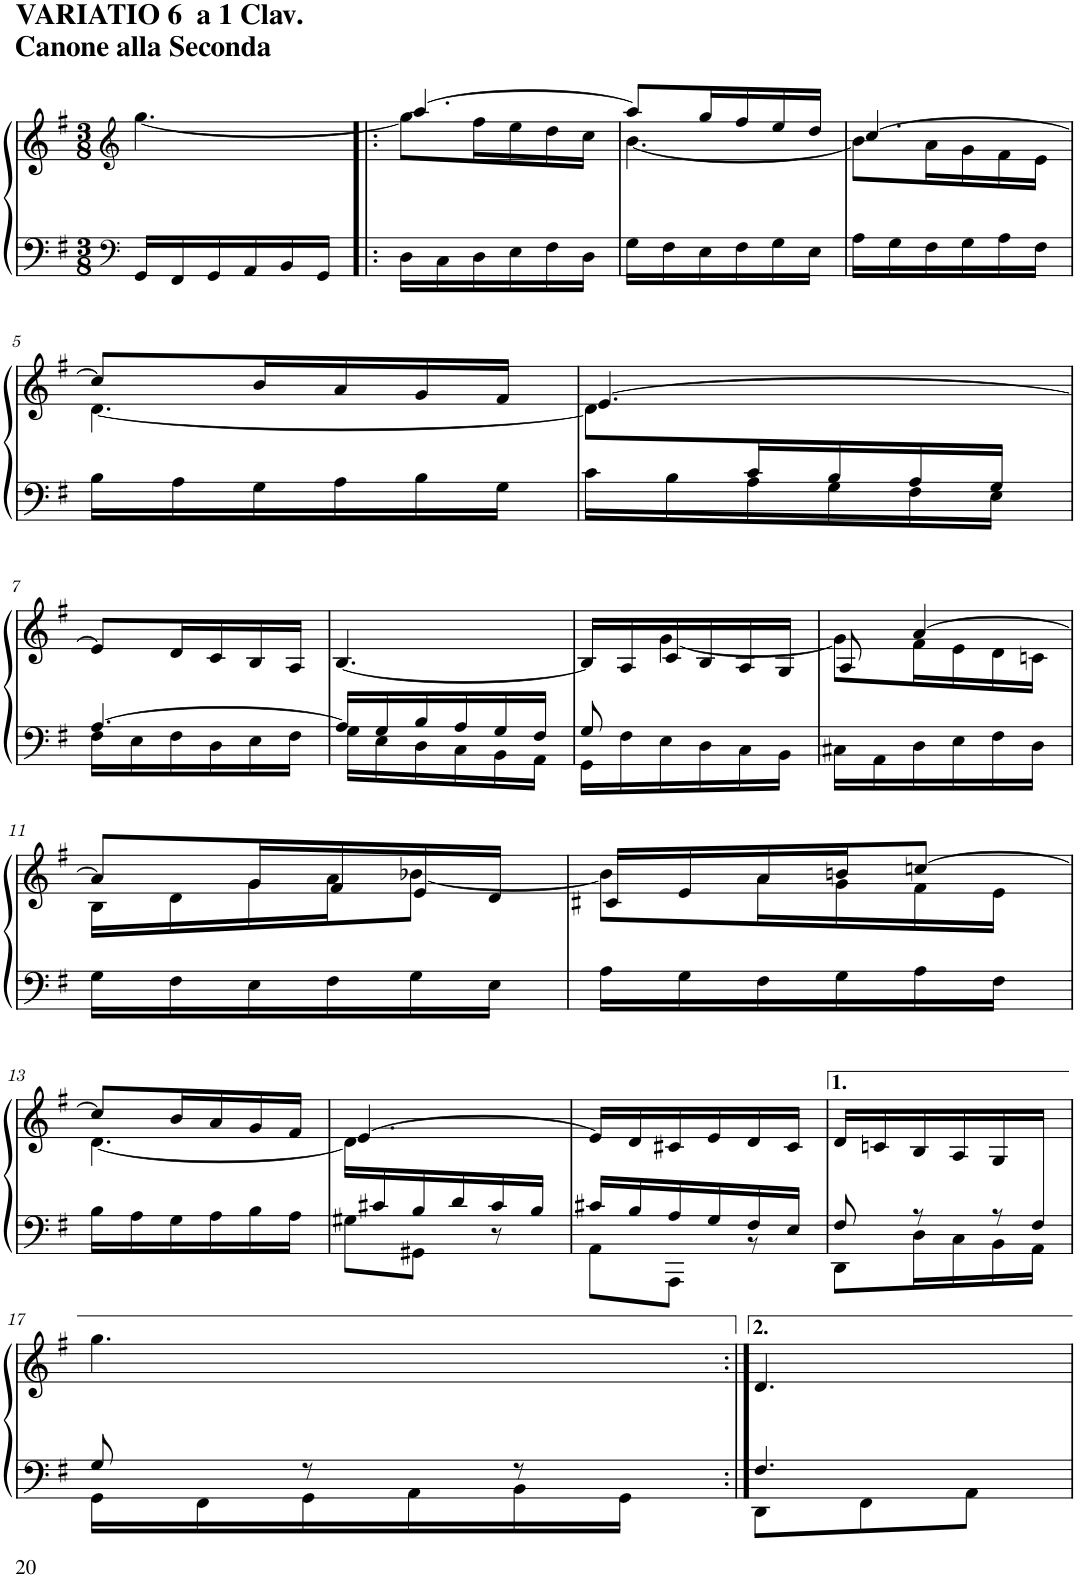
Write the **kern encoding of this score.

**kern	**kern
*part1	*part1
*staff2	*staff1
*I"Piano	*
*I'Pno	*
!!LO:PB:g=z
*clefF4	*clefG2
*k[f#]	*k[f#]
*M3/8	*M3/8
=1	=1
*	*^
16GG/LL	4.ryy	[4.gg\
16FF#/	.	.
16GG/	.	.
16AA/	.	.
16BB/	.	.
16GG/JJ	.	.
=2!|:	=2!|:	=2!|:
16D\LL	[4.aa/	8gg\L]
16C\	.	.
16D\	.	16ff#\L
16E\	.	16ee\
16F#\	.	16dd\
16D\JJ	.	16cc\JJ
=3	=3	=3
16G\LL	8aa/L]	[4.b\
16F#\	.	.
16E\	16gg/L	.
16F#\	16ff#/	.
16G\	16ee/	.
16E\JJ	16dd/JJ	.
=4	=4	=4
16A\LL	[4.cc/	8b\L]
16G\	.	.
16F#\	.	16a\L
16G\	.	16g\
16A\	.	16f#\
16F#\JJ	.	16e\JJ
!!LO:LB:g=z	!!
=5	=5	=5
16B\LL	8cc/L]	[<4.d\
16A\	.	.
16G\	16b/L	.
16A\	16a/	.
16B\	16g/	.
16G\JJ	16f#/JJ	.
=6	=6	=6
*^	*	*
8ryy	16c\LL	[4.e/	8d\L]
.	16B\	.	.
16c/L	16A\	.	4ryy
16B/	16G\	.	.
16A/	16F#\	.	.
16G/JJ	16E\JJ	.	.
*	*	*v	*v
!!LO:LB:g=z
=7	=7	=7
[4.A/	16F#\LL	8e/L]
.	16E\	.
.	16F#\	16d/L
.	16D\	16c/
.	16E\	16B/
.	16F#\JJ	16A/JJ
=8	=8	=8
16A/LL]	16G\LL	[4.B/
16G/	16E\	.
16B/	16D\	.
16A/	16C\	.
16G/	16BB\	.
16F#/JJ	16AA\JJ	.
=9	=9	=9
*	*	*^
8G/	16GG\LL	16B/LL]	8ryy
.	16F#\	16A/	.
4ryy	16E\	16c/	[4g\
.	16D\	16B/	.
.	16C\	16A/	.
.	16BB\JJ	16G/JJ	.
*v	*v	*	*
=10	=10	=10
16C#X\LL	8A/	8g\L]
16AA\	.	.
16D\	[4a/	16f#\L
16E\	.	16e\
16F#\	.	16d\
16D\JJ	.	16cn\JJ
!!LO:LB:g=z	!!
=11	=11	=11
16G\LL	8a/L]	16B\LL
16F#\	.	16d\
16E\	16g/L	16g\
16F#\	16f#/	16a\J
16G\	16e/	[8b-X\J
16E\JJ	16d/JJ	.
=12	=12	=12
16A\LL	16c#X/LL	8b-\L]
16G\	16e/	.
16F#\	16a/	16a\L
16G\	16bn/J	16g\
16A\	[8ccn/J	16f#\
16F#\JJ	.	16e\JJ
!!LO:LB:g=z	!!
=13	=13	=13
16B\LL	8cc/L]	[4.d\
16A\	.	.
16G\	16b/L	.
16A\	16a/	.
16B\	16g/	.
16A\JJ	16f#/JJ	.
=14	=14	=14
*^	*	*
16ryy	8G#X\L	[4.e/	16d\LL]
16c#X/	.	.	4ryy
16B/	8GG#X\J	.	.
16d/	.	.	.
16c#/	8r	.	.
16B/JJ	.	.	16ryy
*	*	*v	*v
=15	=15	=15
16c#X/LL	8AA\L	16e/LL]
16B/	.	16d/
16A/	8AAA\J	16c#X/
16G/	.	16e/
16F#/	8r	16d/
16E/JJ	.	16c#/JJ
=16	=16	=16
*	*^	*
16ryy	8F#/	8DD\L	16d/LL
.	.	.	16cn/
.	8r	16D\L	16B/
.	.	16C\	16A/
.	8r	16BB\	16G/
16F#/JJ	.	16AA\JJ	16ryy
*	*v	*v	*
!!LO:LB:g=z
=17	=17	=17
8G/	16GG\LL	4.gg\
.	16FF#\	.
8r	16GG\	.
.	16AA\	.
8r	16BB\	.
.	16GG\JJ	.
=18:|!	=18:|!	=18:|!
4.F#/	8DD\L	4.d/
.	8FF#\	.
.	8AA\J	.
*v	*v	*
=	=
*-	*-
